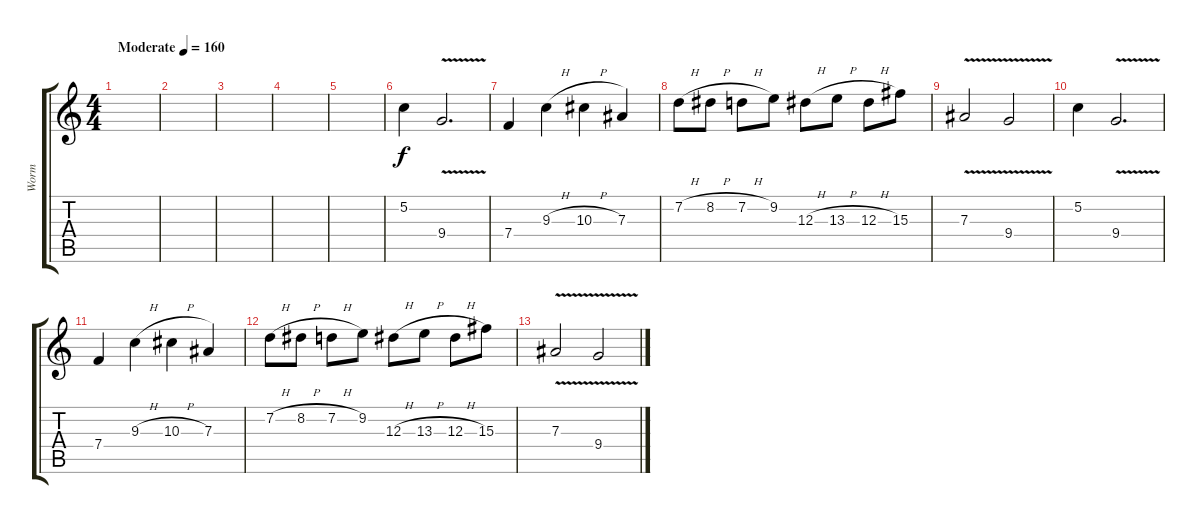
\track ("Worm" "Worm") {instrument distortionguitar}
\staff {score tabs}
\tuning (C4 G3 Eb3 Bb2 F2 C2) {hide}
\ts (4 4)
\tempo (160 "Moderate")
\clef g2
\ks c
|
|
|
|
|
5.2.4 9.4{v}.2{d} |
7.4.4 9.3{h}.4 10.3{h}.4 7.3.4 |
7.2{h}.8 8.2{h}.8 7.2{h}.8 9.2.8 12.3{h}.8 13.3{h}.8 12.3{h}.8 15.3.8 |
7.3{v}.2 9.4{v}.2 |
5.2.4 9.4{v}.2{d} |
7.4.4 9.3{h}.4 10.3{h}.4 7.3.4 |
7.2{h}.8 8.2{h}.8 7.2{h}.8 9.2.8 12.3{h}.8 13.3{h}.8 12.3{h}.8 15.3.8 |
7.3{v}.2 9.4{v}.2
